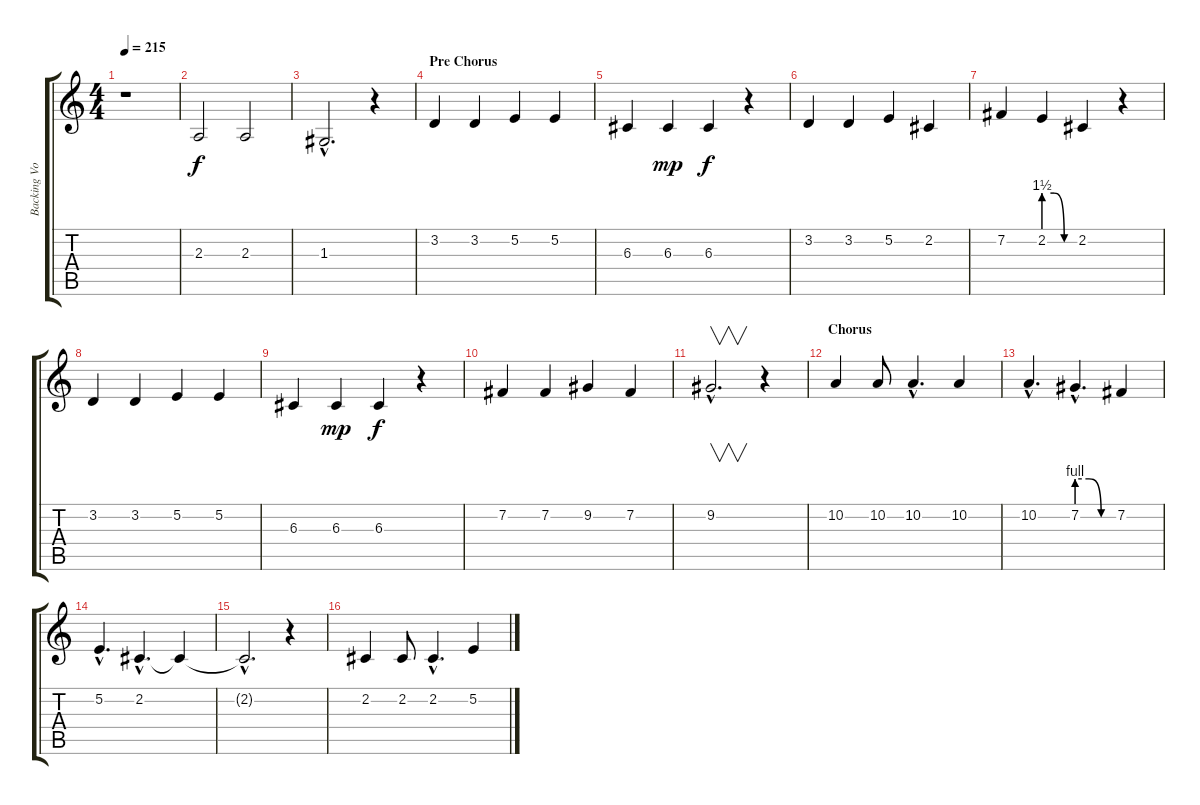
\track ("Backing Vocals" "Backing Vo") {instrument lead2sawtooth}
\staff {score tabs}
\tuning (E4 B3 G3 D3 A2 E2) {hide}
\ts (4 4)
\tempo 215
\clef g2
\ks c
r.1{dy f} |
2.3.2 2.3.2 |
1.3{hac}.2{d} r.4 |
\section ("" "Pre Chorus")
3.2.4 3.2.4 5.2.4 5.2.4 |
6.3.4 6.3.4{dy mp} 6.3.4{dy f} r.4 |
3.2.4 3.2.4 5.2.4 2.2.4 |
7.2.4 2.2{be (custom 0 6 20 6 40 0 60 0)}.4 2.2.4 r.4 |
3.2.4 3.2.4 5.2.4 5.2.4 |
6.3.4 6.3.4{dy mp} 6.3.4{dy f} r.4 |
7.2.4 7.2.4 9.2.4 7.2.4 |
9.2{hac}.2{v d} r.4 |
\section ("" "Chorus")
10.2.4 10.2.8 10.2{hac}.4{d} 10.2.4 |
10.2{hac}.4{d} 7.2{be (custom 0 4 20 4 40 0 60 0) hac}.4{d} 7.2.4 |
5.2{hac}.4{d} 2.2{hac}.4{d} 2.2{t}.4 |
2.2{hac t}.2{d} r.4 |
2.2.4 2.2.8 2.2{hac}.4{d} 5.2.4
